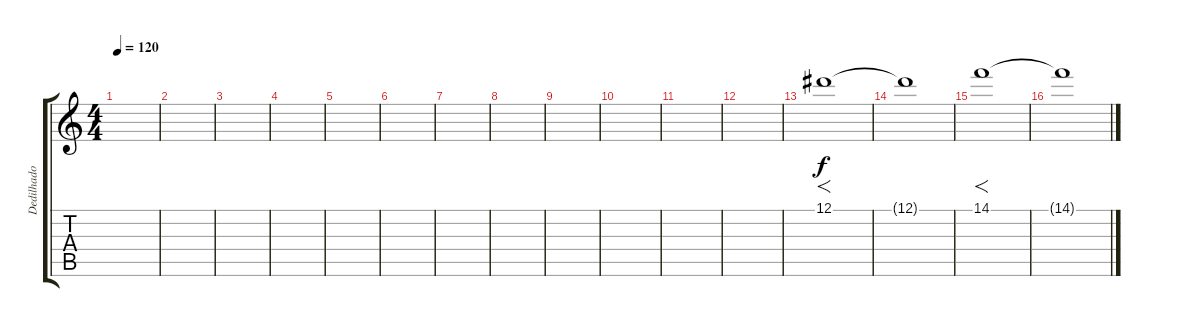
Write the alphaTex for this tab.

\track ("Dedilhado" "Dedilhado") {instrument acousticguitarnylon}
\staff {score tabs}
\tuning (Eb4 Bb3 Gb3 Db3 Ab2 Eb2) {hide}
\ts (4 4)
\tempo 120
\clef g2
\ks c
|
|
|
|
|
|
|
|
|
|
|
|
12.1.1{f volume 12 instrument overdrivenguitar} |
12.1{t}.1 |
14.1.1{f} |
14.1{t}.1
